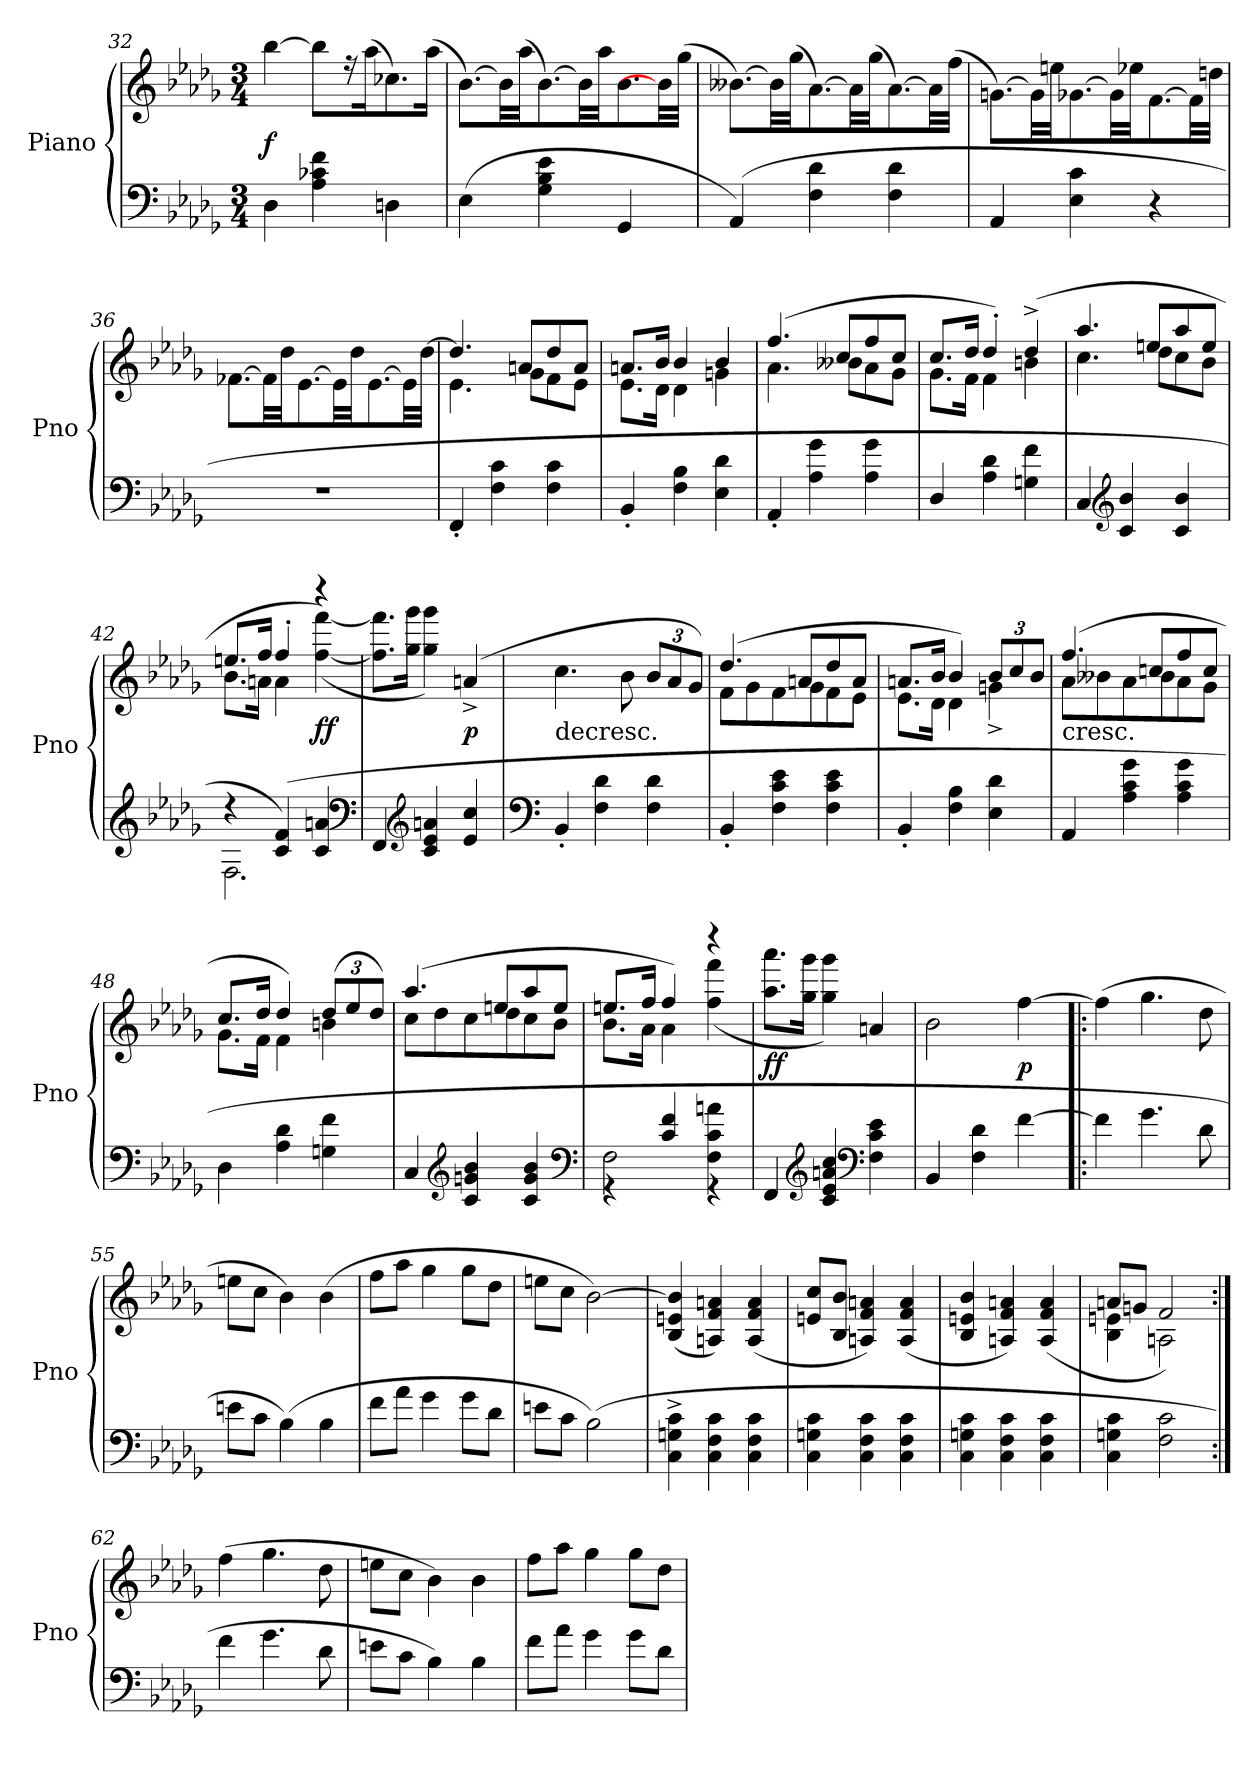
**kern	**kern	**dynam
*part1	*part1	*part1
*staff2	*staff1	*staff1/2
*I"Piano	*	*
*I'Pno	*	*
*clefF4	*clefG2	*
*k[b-e-a-d-g-]	*k[b-e-a-d-g-]	*
*b-:	*b-:	*
*M3/4	*M3/4	*
=32	=32	=32
4D-\	[4bb-\	f
4A-\ 4c-X\ 4f\	8bb-\L]	.
.	16r	.
.	(16aa-\K	.
4Dn\	8.cc-X\)	.
.	(16aa-\Jk	.
=33	=33	=33
(4E-\	[8.b-\L)	.
.	32b-LL]	.
.	(32aa-\JJ	.
4G-\ 4B-\ 4e-\	[8.b-\)	.
.	32b-LL]	.
.	32aa-\JJ	.
4GG-/	8.b-\	.
.	32b-LL]	.
.	(32gg-\JJJ	.
=34	=34	=34
(4AA-/)	[8.b--X\L)	.
.	32b--LL]	.
.	(32gg-\JJ	.
4F\ 4d-\	[8.a-\)	.
.	32a-LL]	.
.	(32gg-\JJ	.
4F\ 4d-\	[8.a-\)	.
.	32a-LL]	.
.	(32ff\JJJ	.
=35	=35	=35
4AA-/	[8.gn\L)	.
.	32gnLL]	.
.	32een\JJ	.
4E-\ 4c\	[8.g-X\	.
.	32g-LL]	.
.	32ee-X\JJ	.
4r	[8.f\	.
.	32fLL]	.
.	32ddn\JJJ	.
=36	=36	=36
2.r	[8.f-X\L	.
.	32f-LL]	.
.	32dd-\JJ	.
.	[8.e-\	.
.	32e-LL]	.
.	32dd-\JJ	.
.	[8.e-\	.
.	32e-LL]	.
.	[32dd-\JJJ	.
=37	=37	=37
*	*^	*
4FF'/	4.dd-/]	4.e-\	.
4F\ 4c\	.	.	.
.	8an/L	8g-\L	.
4F\ 4c\	8dd-/	8f\	.
.	8a/J	8e-\J	.
=38	=38	=38	=38
4BB-'/	8.an/L	8.e-\L	.
.	16b-/Jk	16d-\Jk	.
4F\ 4B-\	4b-/	4d-\	.
4E-\ 4d-\	4b-/	4gn\	.
=39	=39	=39	=39
4AA-'/	(4.ff/	4.a-\	.
4A-\ 4g-\	.	.	.
.	8cc/L	8b--X\L	.
4A-\ 4g-\	8ff/	8a-\	.
.	8cc/J	8g-\J	.
=40	=40	=40	=40
4D-/	8.cc/L	8.g-\L	.
.	16dd-/Jk	16f\Jk	.
4A-\ 4d-\	4dd-'/)	4f\	.
4Gn\ 4f\	(4dd-^/	4bn\	.
=41	=41	=41	=41
4C/	4.aa-/	4.cc\	.
*clefG2	*	*	*
4c/ 4b-/	.	.	.
.	8een/L	8dd-\L	.
4c/ 4b-/	8aa-/	8cc\	.
.	8ee/J	8b-\J	.
=42	=42	=42	=42
*^	*	*	*
4r	2.F\	8.een/L	8.b-\L	.
.	.	16ff/Jk	16an\Jk	.
(4c/ 4f/)	.	4ff'/	4a\	.
4c/ 4an/	.	4r	([4ff\ [4fff\)	ff
*v	*v	*	*	*
*	*v	*v	*
*clefF4	*	*
=43	=43	=43
4FF/	8.ff]\ 8.fff]\L	.
.	16gg-\ 16ggg-\Jk	.
*clefG2	*	*
4c/ 4e-/ 4an/	4gg-\ 4ggg-\)	.
4e-/ 4cc/	(4an^/	p
=44	=44	=44
*clefF4	*	*
!	!LO:TX:c:t=decresc.	!
4BB-'/	4.cc\	.
4F\ 4d-\	.	.
.	8b-\	.
4F\ 4d-\	12b-/L	.
.	12a-/	.
.	12g-/J)	.
=45	=45	=45
*	*^	*
4BB-'/	(4.dd-/	8f\L	.
.	.	8g-\	.
4F\ 4c\ 4e-\	.	8f\	.
.	8an/L	8g-\	.
4F\ 4c\ 4e-\	8dd-/	8f\	.
.	8a/J	8e-\J	.
=46	=46	=46	=46
4BB-'/	8.an/L	8.e-\L	.
.	16b-/Jk	16d-\Jk	.
4F\ 4B-\	4b-/)	4d-\	.
4E-\ 4d-\	12b-/L	4gn^\	.
.	12cc/	.	.
.	12b-/J	.	.
=47	=47	=47	=47
!	!LO:TX:c:t=cresc.	!	!
4AA-/	(4.ff/	8a-\L	.
.	.	8b--X\	.
4A-\ 4c\ 4g-\	.	8a-\	.
.	8ccn/L	8b--\	.
4A-\ 4c\ 4g-\	8ff/	8a-\	.
.	8cc/J	8g-\J	.
=48	=48	=48	=48
4D-\	8.cc/L	8.g-\L	.
.	16dd-/Jk	16f\Jk	.
4A-\ 4d-\	4dd-/)	4f\	.
4Gn\ 4f\	(12dd-/L	4bn\	.
.	12ee-/	.	.
.	12dd-/J)	.	.
=49	=49	=49	=49
4C/	(4.aa-/	8cc\L	.
.	.	8dd-\	.
*clefG2	*	*	*
4c/ 4gn/ 4b-/	.	8cc\	.
.	8een/L	8dd-\	.
4c/ 4g/ 4b-/	8aa-/	8cc\	.
.	8ee/J	8b-\J	.
*clefF4	*	*	*
=50	=50	=50	=50
*^	*	*	*
2F\	4r	8.een/L	8.b-\L	.
.	.	16ff/Jk	16a-\Jk	.
.	4c/ 4f/	4ff/)	4a-\	.
4F\ 4c\ 4an\	4r	4r	(4ff\ 4fff\	.
*v	*v	*	*	*
*	*v	*v	*
=51	=51	=51
4FF/	8.aa-\ 8.aaa-\L	ff
.	16gg-\ 16ggg-\Jk	.
*clefG2	*	*
4c/ 4e-/ 4an/ 4cc/	4gg-\ 4ggg-\)	.
*clefF4	*	*
4F\ 4c\ 4e-\	4an/	.
=52	=52	=52
4BB-/	2b-\	.
4F\ 4d-\	.	.
[4f\	[4ff\	p
=54!|:	=54!|:	=54!|:
4f\]	(4ff\]	.
4.g-\	4.gg-\	.
8d-\	8dd-\	.
=55	=55	=55
8en\L	8een\L	.
8c\J	8cc\J	.
(4B-\)	4b-\)	.
4B-\	(4b-\	.
=56	=56	=56
8f\L	8ff\L	.
8a-\J	8aa-\J	.
4g-\	4gg-\	.
8g-\L	8gg-\L	.
8d-\J	8dd-\J	.
=57	=57	=57
8en\L	8een\L	.
8c\J	8cc\J	.
(2B-\)	[2b-\)	.
=58	=58	=58
4C^\ 4Gn^\ 4c^\	(4B-/ 4en/ 4b-]/	.
4C\ 4F\ 4c\	4An/ 4f/ 4an/)	.
4C\ 4F\ 4c\	(4A/ 4f/ 4a/	.
=59	=59	=59
4C\ 4Gn\ 4c\	8en/ 8cc/L	.
.	8B-/ 8b-/J	.
4C\ 4F\ 4c\	4An/ 4f/ 4an/)	.
4C\ 4F\ 4c\	(4A/ 4f/ 4a/	.
=60	=60	=60
4C\ 4Gn\ 4c\	4B-/ 4en/ 4b-/	.
4C\ 4F\ 4c\	4An/ 4f/ 4an/)	.
4C\ 4F\ 4c\	(4A/ 4f/ 4a/	.
=61	=61	=61
*	*^	*
4C\ 4Gn\ 4c\	(8an/L	4B-\ 4en\)	.
.	8gn/J	.	.
2F\ 2c\	2f/)	2An\	.
*	*v	*v	*
=62:|!	=62:|!	=62:|!
4f\	(4ff\	.
4.g-\	4.gg-\	.
8d-\	8dd-\	.
=55	=55	=55
8en\L	8een\L	.
8c\J	8cc\J	.
4B-\)	4b-\)	.
4B-\	4b-\	.
=56	=56	=56
8f\L	8ff\L	.
8a-\J	8aa-\J	.
4g-\	4gg-\	.
8g-\L	8gg-\L	.
8d-\J	8dd-\J	.
=	=	=
*-	*-	*-
